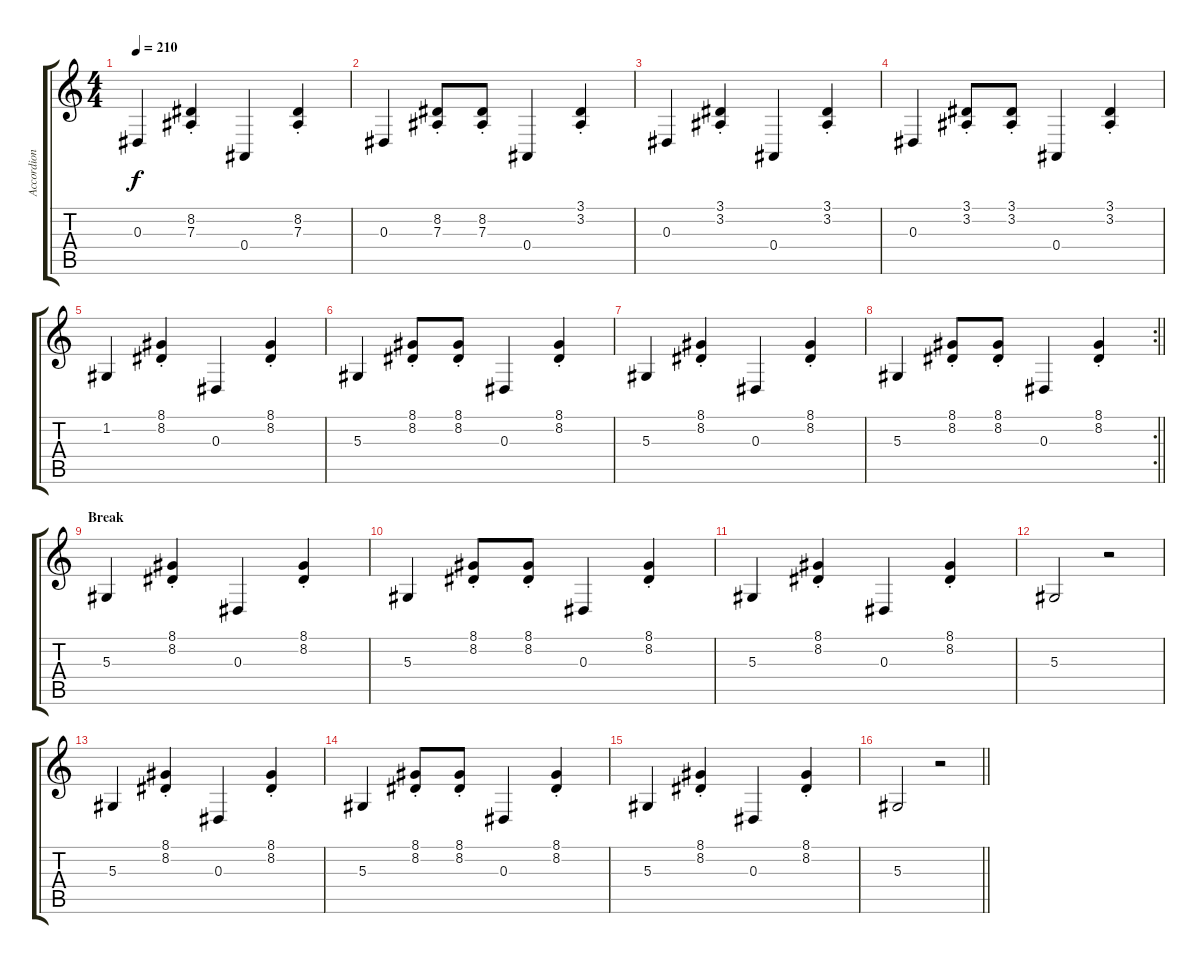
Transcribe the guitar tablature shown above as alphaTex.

\track ("Accordion" "Accordion") {instrument accordion}
\staff {score tabs}
\tuning (C4 G3 Eb3 Bb2 F2 C2) {hide}
\ts (4 4)
\tempo 210
\clef g2
\ks c
0.3.4{dy f} (8.2{st} 7.3{st}).4 0.4.4 (8.2{st} 7.3{st}).4 |
0.3.4 (8.2{st} 7.3{st}).8 (8.2{st} 7.3{st}).8 0.4.4 (3.1{st} 3.2{st}).4 |
0.3.4 (3.1{st} 3.2{st}).4 0.4.4 (3.1{st} 3.2{st}).4 |
0.3.4 (3.1{st} 3.2{st}).8 (3.1{st} 3.2{st}).8 0.4.4 (3.1{st} 3.2{st}).4 |
1.2.4 (8.1{st} 8.2{st}).4 0.3.4 (8.1{st} 8.2{st}).4 |
5.3.4 (8.1{st} 8.2{st}).8 (8.1{st} 8.2{st}).8 0.3.4 (8.1{st} 8.2{st}).4 |
5.3.4 (8.1{st} 8.2{st}).4 0.3.4 (8.1{st} 8.2{st}).4 |
\rc 2
\barLineRight lightlight
5.3.4 (8.1{st} 8.2{st}).8 (8.1{st} 8.2{st}).8 0.3.4 (8.1{st} 8.2{st}).4 |
\section ("" "Break")
5.3.4 (8.1{st} 8.2{st}).4 0.3.4 (8.1{st} 8.2{st}).4 |
5.3.4 (8.1{st} 8.2{st}).8 (8.1{st} 8.2{st}).8 0.3.4 (8.1{st} 8.2{st}).4 |
5.3.4 (8.1{st} 8.2{st}).4 0.3.4 (8.1{st} 8.2{st}).4 |
5.3.2 r.2 |
5.3.4 (8.1{st} 8.2{st}).4 0.3.4 (8.1{st} 8.2{st}).4 |
5.3.4 (8.1{st} 8.2{st}).8 (8.1{st} 8.2{st}).8 0.3.4 (8.1{st} 8.2{st}).4 |
5.3.4 (8.1{st} 8.2{st}).4 0.3.4 (8.1{st} 8.2{st}).4 |
\barLineRight lightlight
5.3.2 r.2
